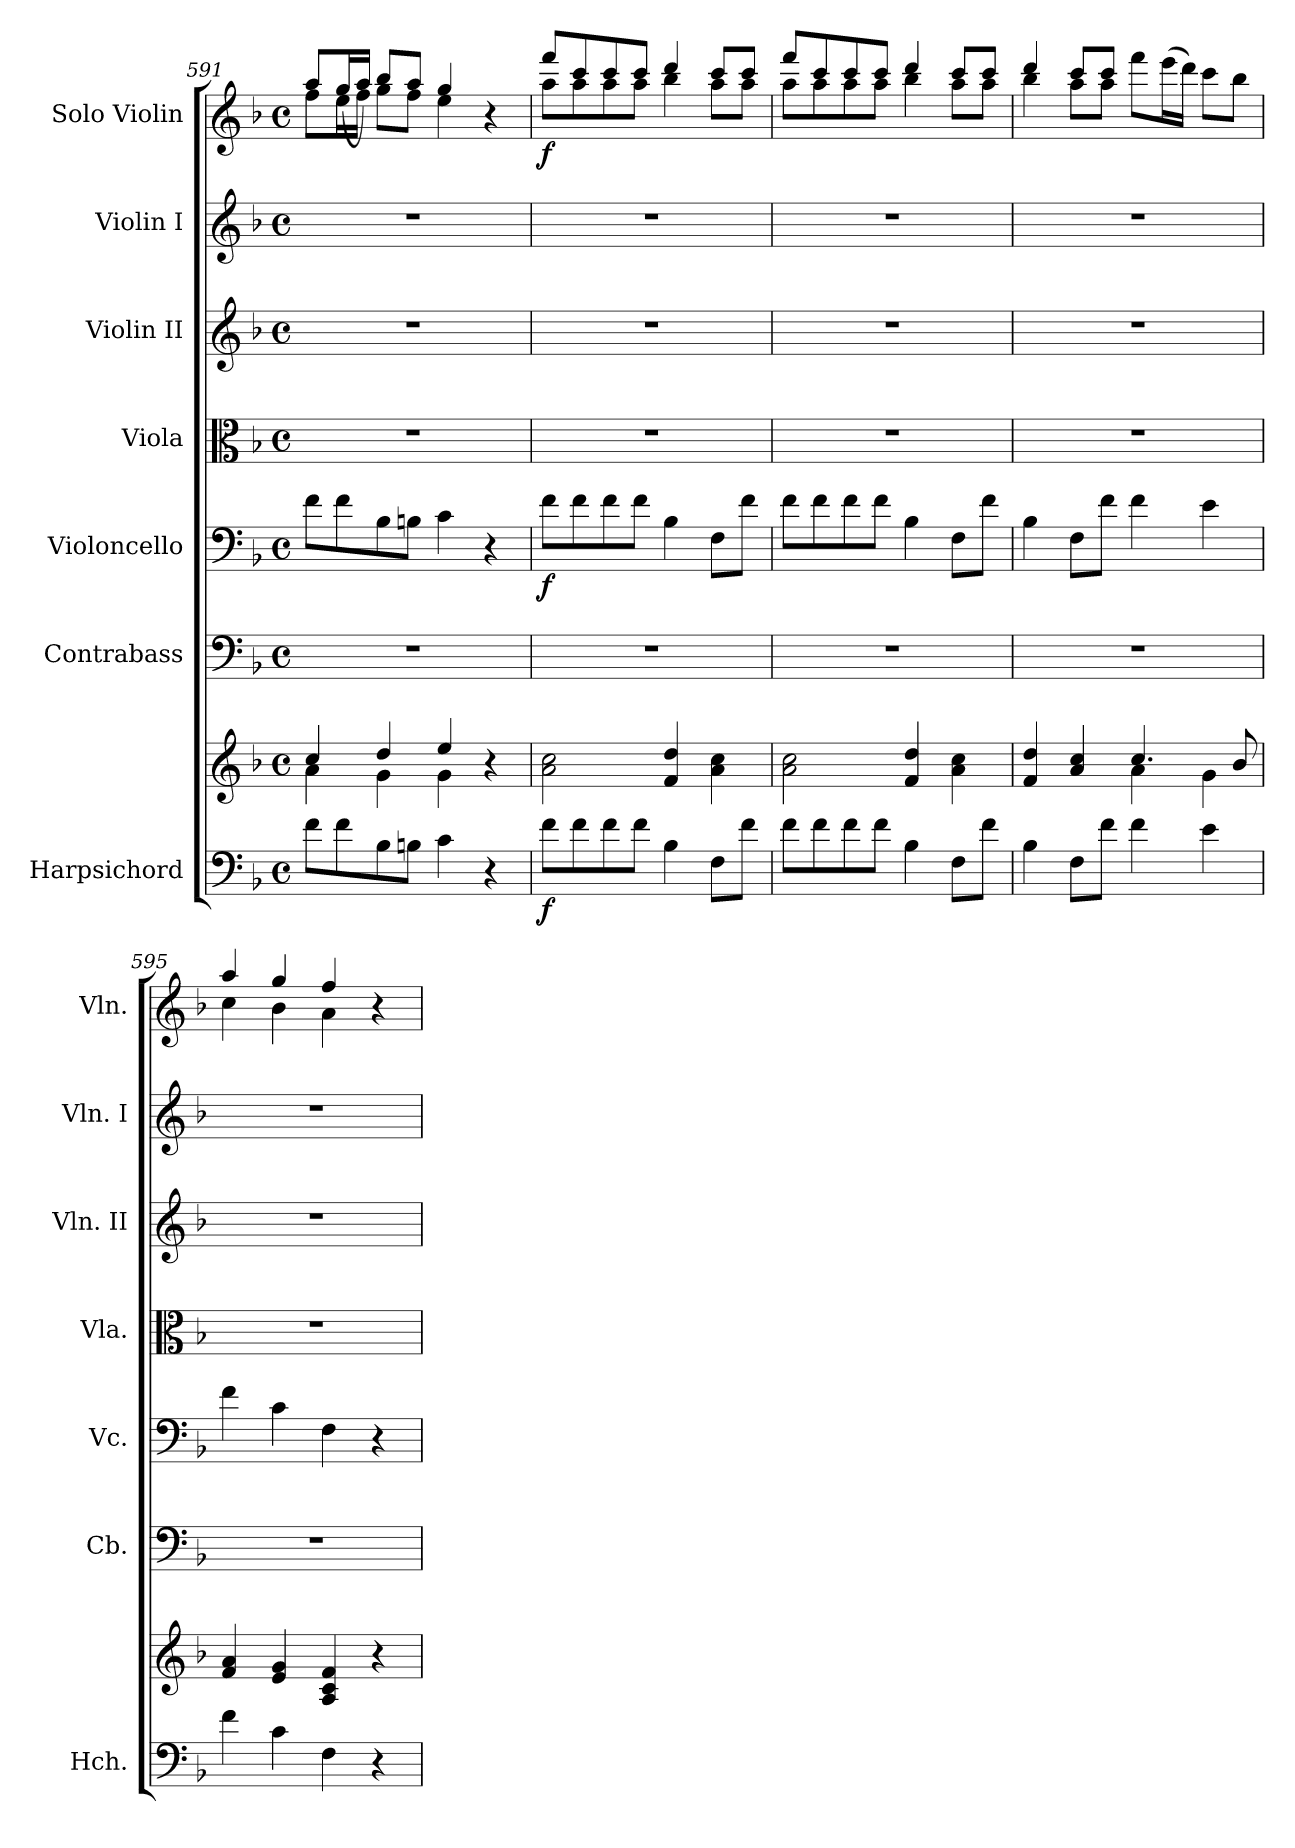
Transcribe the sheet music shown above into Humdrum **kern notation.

**kern	**kern	**dynam	**kern	**kern	**dynam	**kern	**kern	**kern	**kern	**dynam
*part7	*part7	*part7	*part6	*part5	*part5	*part4	*part3	*part2	*part1	*part1
*staff8	*staff7	*staff7/8	*staff6	*staff5	*staff5	*staff4	*staff3	*staff2	*staff1	*staff1
*I"Harpsichord	*	*	*I"Contrabass	*I"Violoncello	*	*I"Viola	*I"Violin II	*I"Violin I	*I"Solo Violin	*
*I'Hch.	*	*	*I'Cb.	*I'Vc.	*	*I'Vla.	*I'Vln. II	*I'Vln. I	*I'Vln.	*
*clefF4	*clefG2	*	*clefF4	*clefF4	*	*clefC3	*clefG2	*clefG2	*clefG2	*
*	*	*	*ITrd7c12	*	*	*	*	*	*	*
*k[b-]	*k[b-]	*	*k[b-]	*k[b-]	*	*k[b-]	*k[b-]	*k[b-]	*k[b-]	*
*M4/4	*M4/4	*	*M4/4	*M4/4	*	*M4/4	*M4/4	*M4/4	*M4/4	*
*met(c)	*met(c)	*	*met(c)	*met(c)	*	*met(c)	*met(c)	*met(c)	*met(c)	*
=591	=591	=591	=591	=591	=591	=591	=591	=591	=591	=591
*	*^	*	*	*	*	*	*	*	*^	*
8f\L	4a\	4cc/	.	1r	8f\L	.	1r	1r	1r	8ff\L	8aa/L	.
8f\	.	.	.	.	8f\	.	.	.	.	16ee\L	(>16gg/L	.
.	.	.	.	.	.	.	.	.	.	16ff\JJ	16aa/JJ)	.
8B-\	4g\	4dd/	.	.	8B-\	.	.	.	.	8gg\L	8bb-/L	.
8Bn\J	.	.	.	.	8Bn\J	.	.	.	.	8ff\J	8aa/J	.
4c\	4g\	4ee/	.	.	4c\	.	.	.	.	4ee\	4gg/	.
4r	4r	4ryy	.	.	4r	.	.	.	.	4r	4ryy	.
!!LO:PB:g=z	!!
=592	=592	=592	=592	=592	=592	=592	=592	=592	=592	=592	=592	=592
!	!	!	!LO:DY:b=2	!	!	!LO:DY:b	!	!	!	!	!	!LO:DY:b
*	*v	*v	*	*	*	*	*	*	*	*	*	*
8f\L	2a\ 2cc\	f	1r	8f\L	f	1r	1r	1r	8aa\L	8fff/L	f
8f\	.	.	.	8f\	.	.	.	.	8aa\	8ccc/	.
8f\	.	.	.	8f\	.	.	.	.	8aa\	8ccc/	.
8f\J	.	.	.	8f\J	.	.	.	.	8aa\J	8ccc/J	.
4B-\	4f/ 4dd/	.	.	4B-\	.	.	.	.	4bb-\	4ddd/	.
8F\L	4a\ 4cc\	.	.	8F\L	.	.	.	.	8aa\L	8ccc/L	.
8f\J	.	.	.	8f\J	.	.	.	.	8aa\J	8ccc/J	.
=593	=593	=593	=593	=593	=593	=593	=593	=593	=593	=593	=593
8f\L	2a\ 2cc\	.	1r	8f\L	.	1r	1r	1r	8aa\L	8fff/L	.
8f\	.	.	.	8f\	.	.	.	.	8aa\	8ccc/	.
8f\	.	.	.	8f\	.	.	.	.	8aa\	8ccc/	.
8f\J	.	.	.	8f\J	.	.	.	.	8aa\J	8ccc/J	.
4B-\	4f/ 4dd/	.	.	4B-\	.	.	.	.	4bb-\	4ddd/	.
8F\L	4a\ 4cc\	.	.	8F\L	.	.	.	.	8aa\L	8ccc/L	.
8f\J	.	.	.	8f\J	.	.	.	.	8aa\J	8ccc/J	.
=594	=594	=594	=594	=594	=594	=594	=594	=594	=594	=594	=594
*	*^	*	*	*	*	*	*	*	*	*	*
4B-\	4f/ 4dd/	2ryy	.	1r	4B-\	.	1r	1r	1r	4bb-\	4ddd/	.
8F\L	4a/ 4cc/	.	.	.	8F\L	.	.	.	.	8aa\L	8ccc/L	.
8f\J	.	.	.	.	8f\J	.	.	.	.	8aa\J	8ccc/J	.
4f\	4a\	4.cc/	.	.	4f\	.	.	.	.	8fff\L	2ryy	.
.	.	.	.	.	.	.	.	.	.	(<16eee\L	.	.
.	.	.	.	.	.	.	.	.	.	16ddd\JJ)	.	.
4e\	4g\	.	.	.	4e\	.	.	.	.	8ccc\L	.	.
.	.	8b-/	.	.	.	.	.	.	.	8bb-\J	.	.
*	*v	*v	*	*	*	*	*	*	*	*	*	*
=595	=595	=595	=595	=595	=595	=595	=595	=595	=595	=595	=595
4f\	4f/ 4a/	.	1r	4f\	.	1r	1r	1r	4cc\	4aa/	.
4c\	4e/ 4g/	.	.	4c\	.	.	.	.	4b-\	4gg/	.
4F\	4A/ 4c/ 4f/	.	.	4F\	.	.	.	.	4a\	4ff/	.
4r	4r	.	.	4r	.	.	.	.	4r	4ryy	.
*	*	*	*	*	*	*	*	*	*v	*v	*
=	=	=	=	=	=	=	=	=	=	=
*-	*-	*-	*-	*-	*-	*-	*-	*-	*-	*-
